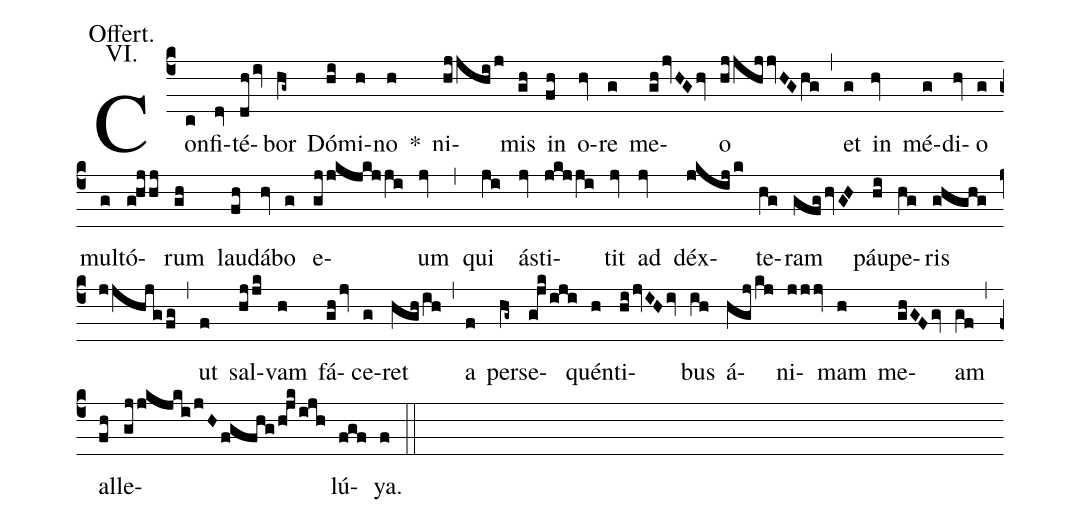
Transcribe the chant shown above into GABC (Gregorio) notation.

annotation: Offert.;
annotation: VI.;
%%
(c4) Con(c)fi(dv)té(dhiv)bor(hg~) Dó(hi)mi(h)no(h) *() ni(hjjhij)mis(gh) in(fh) o(hv)re(g) me(ghjvHGhv)o(hjjhjjvHGhg) (,)
et(g) in(hv) mé(g)di(hv)o(g) mul(g)tó(ghjhj)rum(gh) lau(fh)dá(hv)bo(g) e(gjjkjkjji)um(jv) (,)
qui(ji) ás(jv)ti(jkjji)tit(jv) ad(jv) déx(jkijk)te(hg)ram(gfghvGH) páu(hi)pe(hg)ris(ghghgjjhjgfg) (,)
ut(f) sal(hjjk)vam(h) fá(ghjv)ce(g)ret(hghih) (,)
a(f) per(hg~)se(gjkiji)quén(h)ti(hijvIHiv)bus(ih) á(hgjkj)ni(jjjv)mam(h) me(ghGFgv)am(gf) (,)
al(fh)le(gjjkjkijHfgfhghjkijh)lú(fgf)ya.(f) (::)
